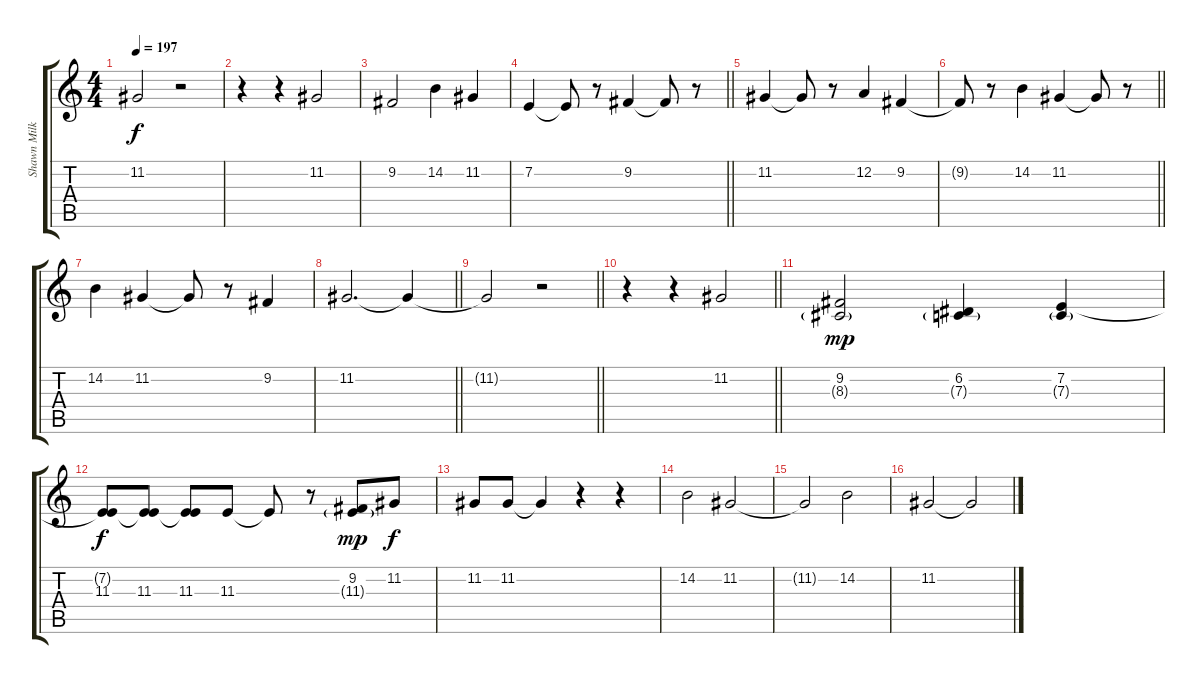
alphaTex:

\track ("Shawn Milke - Vocals" "Shawn Milk") {instrument altosax}
\staff {score tabs}
\tuning (D4 A3 F3 C3 G2 D2) {hide}
\ts (4 4)
\tempo 197
\clef g2
\ks c
11.2{t}.2{dy f} r.2 |
r.4 r.4 11.2.2 |
9.2.2 14.2.4 11.2.4 |
\barLineRight lightlight
7.2.4 7.2{t}.8 r.8 9.2.4 9.2{t}.8 r.8 |
11.2.4 11.2{t}.8 r.8 12.2.4 9.2.4 |
\barLineRight lightlight
9.2{t}.8 r.8 14.2.4 11.2.4 11.2{t}.8 r.8 |
14.2.4 11.2.4 11.2{t}.8 r.8 9.2.4 |
\barLineRight lightlight
11.2.2{d} 11.2{t}.4 |
\barLineRight lightlight
11.2{t}.2 r.2 |
\barLineRight lightlight
r.4 r.4 11.2.2 |
(9.2 8.3{g}).2{dy mp} (6.2 7.3{g}).4 (7.2 7.3{g}).4 |
(7.2{t} 11.3).8{dy f} (7.2{t} 11.3).8 (7.2{t} 11.3).8 11.3.8 11.3{t}.8 r.8 (9.2 11.3{g}).8{dy mp} 11.2.8{dy f} |
11.2.8 11.2.8 11.2{t}.4 r.4 r.4 |
14.2.2 11.2.2 |
11.2{t}.2 14.2.2 |
11.2.2 11.2{t}.2
